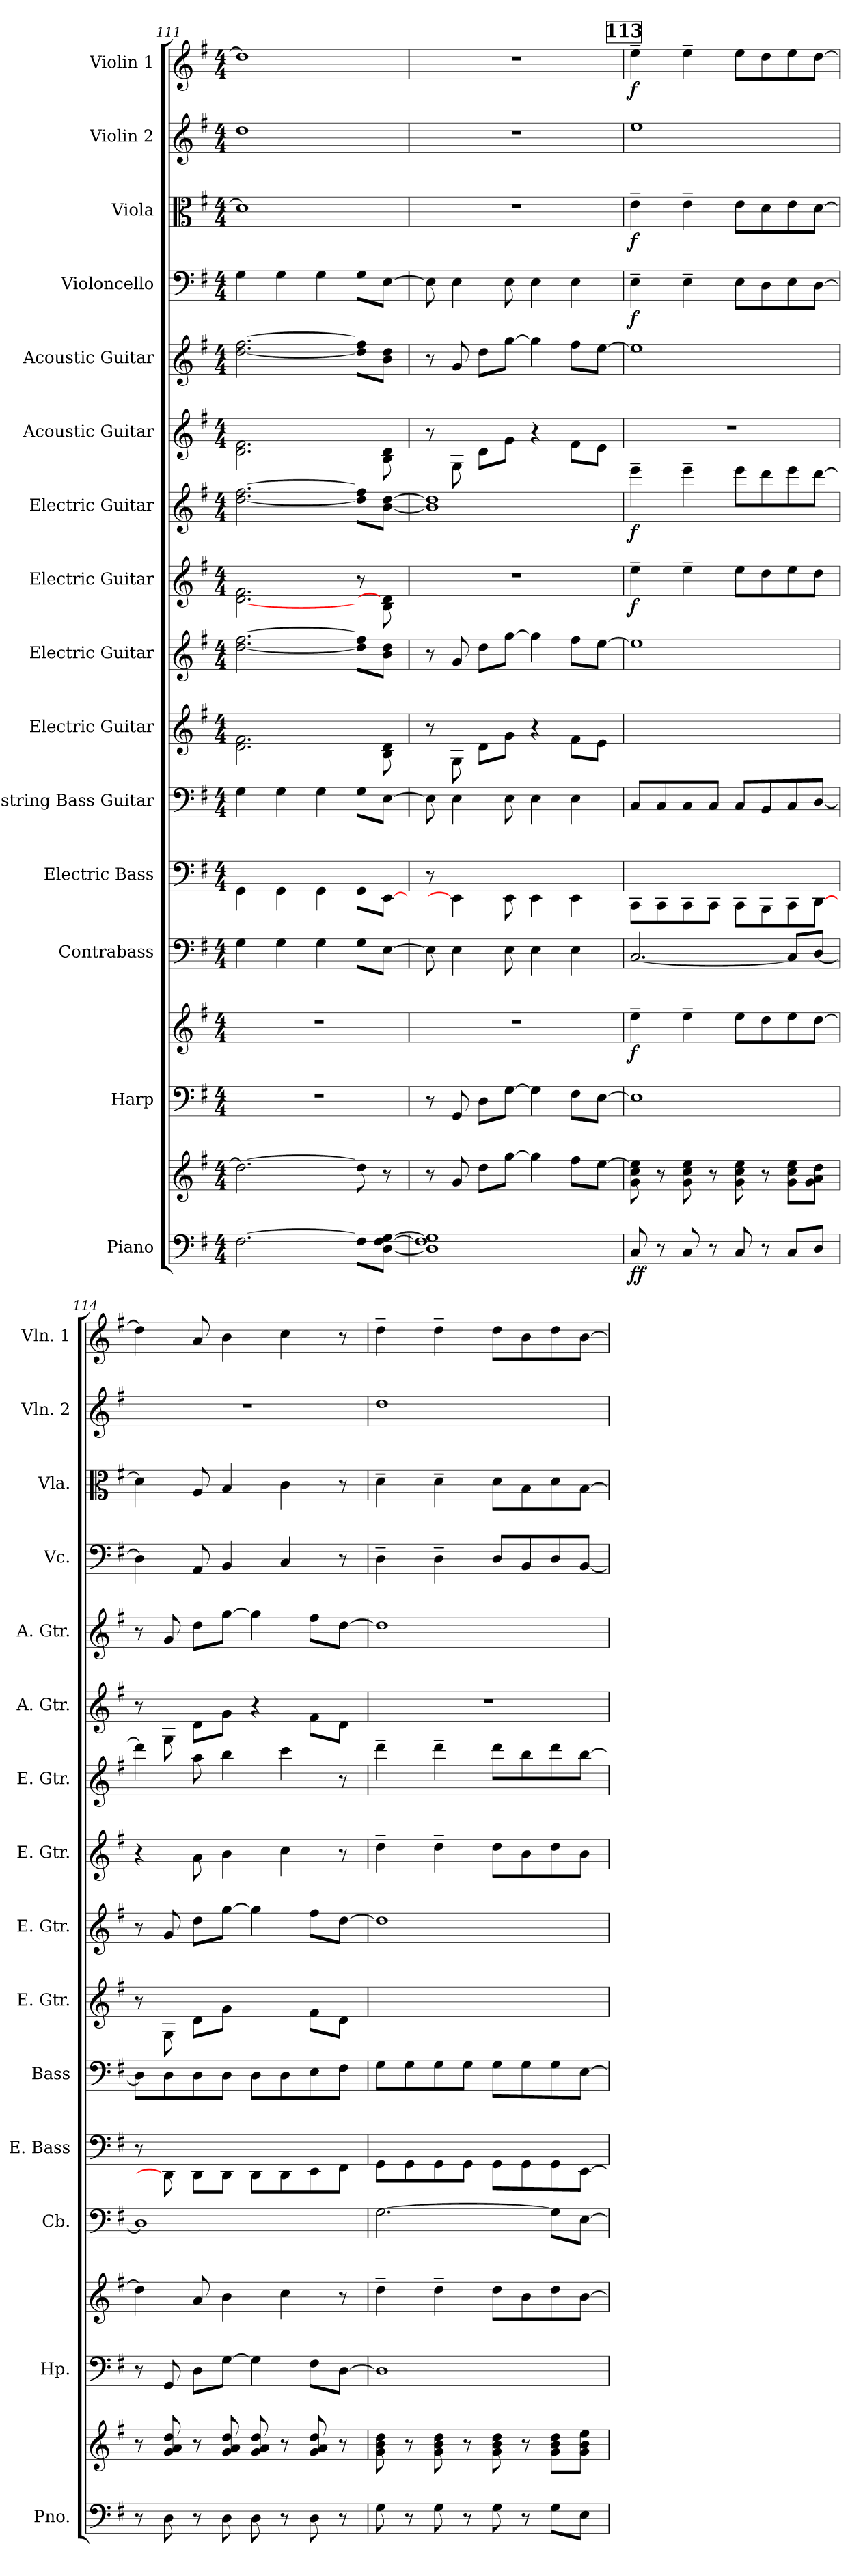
**kern	**kern	**dynam	**kern	**kern	**dynam	**kern	**kern	**kern	**kern	**kern	**kern	**dynam	**kern	**dynam	**kern	**kern	**kern	**dynam	**kern	**dynam	**kern	**kern	**dynam
*part15	*part15	*part15	*part14	*part14	*part14	*part13	*part12	*part11	*part10	*part9	*part8	*part8	*part7	*part7	*part6	*part5	*part4	*part4	*part3	*part3	*part2	*part1	*part1
*staff17	*staff16	*staff16/17	*staff15	*staff14	*staff14/15	*staff13	*staff12	*staff11	*staff10	*staff9	*staff8	*staff8	*staff7	*staff7	*staff6	*staff5	*staff4	*staff4	*staff3	*staff3	*staff2	*staff1	*staff1
*I"Piano	*	*	*I"Harp	*	*	*I"Contrabass	*I"Electric Bass	*I"4-string Bass Guitar	*I"Electric Guitar	*I"Electric Guitar	*I"Electric Guitar	*	*I"Electric Guitar	*	*I"Acoustic Guitar	*I"Acoustic Guitar	*I"Violoncello	*	*I"Viola	*	*I"Violin 2	*I"Violin 1	*
*I'Pno.	*	*	*I'Hp.	*	*	*I'Cb.	*I'E. Bass	*I'Bass	*I'E. Gtr.	*I'E. Gtr.	*I'E. Gtr.	*	*I'E. Gtr.	*	*I'A. Gtr.	*I'A. Gtr.	*I'Vc.	*	*I'Vla.	*	*I'Vln. 2	*I'Vln. 1	*
*clefF4	*clefG2	*	*clefF4	*clefG2	*	*clefF4	*	*clefF4	*	*clefG2	*	*	*clefG2	*	*	*clefG2	*clefF4	*	*clefC3	*	*clefG2	*clefG2	*
*	*	*	*	*	*	*ITrd7c12	*	*ITrd7c12	*	*ITrd7c12	*	*	*ITrd7c12	*	*	*ITrd7c12	*	*	*	*	*	*	*
*k[f#]	*k[f#]	*	*k[f#]	*k[f#]	*	*k[f#]	*k[f#]	*k[f#]	*k[f#]	*k[f#]	*k[f#]	*	*k[f#]	*	*k[f#]	*k[f#]	*k[f#]	*	*k[f#]	*	*k[f#]	*k[f#]	*
*G:	*G:	*	*G:	*G:	*	*G:	*G:	*G:	*G:	*G:	*G:	*	*G:	*	*G:	*G:	*G:	*	*G:	*	*G:	*G:	*
*M4/4	*M4/4	*	*M4/4	*M4/4	*	*M4/4	*M4/4	*M4/4	*M4/4	*M4/4	*M4/4	*	*M4/4	*	*M4/4	*M4/4	*M4/4	*	*M4/4	*	*M4/4	*M4/4	*
=111	=111	=111	=111	=111	=111	=111	=111	=111	=111	=111	=111	=111	=111	=111	=111	=111	=111	=111	=111	=111	=111	=111	=111
[2.F#\	2.dd\_	.	1r	1r	.	4GG\	4GG\	4GG\	2.d\ 2.f#\	[2.d\ [2.f#\	[2.d\ 2.f#\	.	[2.d\ [2.f#\	.	2.d\ 2.f#\	[2.d\ [2.f#\	4G\	.	1d]	.	1dd	1dd]	.
.	.	.	.	.	.	4GG\	4GG\	4GG\	.	.	.	.	.	.	.	.	4G\	.	.	.	.	.	.
.	.	.	.	.	.	4GG\	4GG\	4GG\	.	.	.	.	.	.	.	.	4G\	.	.	.	.	.	.
8F#\L]	8dd\]	.	.	.	.	8GG\L	8GG\L	8GG\L	8ryy	8d\] 8f#\]L	8r	.	8d\] 8f#\]L	.	8ryy	8d\] 8f#\]L	8G\L	.	.	.	.	.	.
[8D\ [8F#\ [8G\J	8r	.	.	.	.	[8EE\J	[8EE\J	[8EE\J	8B\ 8d\	8B\ 8d\J	8B\ 8d\]	.	[8B\ [8d\J	.	8B\ 8d\	8B\ 8d\J	[8E\J	.	.	.	.	.	.
=112	=112	=112	=112	=112	=112	=112	=112	=112	=112	=112	=112	=112	=112	=112	=112	=112	=112	=112	=112	=112	=112	=112	=112
1D] 1F#] 1G]	8r	.	8r	1r	.	8EE\]	8r	8EE\]	8r	8r	1r	.	1B] 1d]	.	8r	8r	8E\]	.	1r	.	1r	1r	.
.	8g/	.	8GG/	.	.	4EE\	4EE\]	4EE\	8G\	8G/	.	.	.	.	8G\	8G/	4E\	.	.	.	.	.	.
.	8dd\L	.	8D\L	.	.	.	.	.	8d\L	8d\L	.	.	.	.	8d\L	8d\L	.	.	.	.	.	.	.
.	[8gg\J	.	[8G\J	.	.	8EE\	8EE\	8EE\	8g\J	[8g\J	.	.	.	.	8g\J	[8g\J	8E\	.	.	.	.	.	.
.	4gg\]	.	4G\]	.	.	4EE\	4EE\	4EE\	4r	4g\]	.	.	.	.	4r	4g\]	4E\	.	.	.	.	.	.
.	8ff#\L	.	8F#\L	.	.	4EE\	4EE\	4EE\	8f#\L	8f#\L	.	.	.	.	8f#\L	8f#\L	4E\	.	.	.	.	.	.
.	[8ee\J	.	[8E\J	.	.	.	.	.	8e\J	[8e\J	.	.	.	.	8e\J	[8e\J	.	.	.	.	.	.	.
!!LO:REH:place=s1:a:B:t=113
=113	=113	=113	=113	=113	=113	=113	=113	=113	=113	=113	=113	=113	=113	=113	=113	=113	=113	=113	=113	=113	=113	=113	=113
!	!	!LO:DY:b=2	!	!	!	!	!	!	!	!	!	!	!	!	!	!	!	!	!	!	!	!	!
!	!	!LO:DY:n=1:b	!	!	!LO:DY:b	!	!	!	!	!	!	!LO:DY:b	!	!LO:DY:b	!	!	!	!LO:DY:b	!	!LO:DY:b	!	!	!LO:DY:b
8C/	8g\ 8cc\ 8ee\]	f f	1E]	4ee~\	f	[2.CC/	8CC\L	8CC/L	1ryy	1e]	4ee~\	f	4ee~\	f	1r	1e]	4E~\	f	4e~\	f	1ee	4ee~\	f
8r	8r	.	.	.	.	.	8CC\	8CC/	.	.	.	.	.	.	.	.	.	.	.	.	.	.	.
8C/	8g\ 8cc\ 8ee\	.	.	4ee~\	.	.	8CC\	8CC/	.	.	4ee~\	.	4ee~\	.	.	.	4E~\	.	4e~\	.	.	4ee~\	.
8r	8r	.	.	.	.	.	8CC\J	8CC/J	.	.	.	.	.	.	.	.	.	.	.	.	.	.	.
8C/	8g\ 8cc\ 8ee\	.	.	8ee\L	.	.	8CC\L	8CC/L	.	.	8ee\L	.	8ee\L	.	.	.	8E\L	.	8e\L	.	.	8ee\L	.
8r	8r	.	.	8dd\	.	.	8BBB\	8BBB/	.	.	8dd\	.	8dd\	.	.	.	8D\	.	8d\	.	.	8dd\	.
8C/L	8g\ 8cc\ 8ee\L	.	.	8ee\	.	8CC/L]	8CC\	8CC/	.	.	8ee\	.	8ee\	.	.	.	8E\	.	8e\	.	.	8ee\	.
8D/J	8g\ 8a\ 8dd\J	.	.	[8dd\J	.	[8DD/J	[8DD\J	[8DD/J	.	.	8dd\J	.	[8dd\J	.	.	.	[8D\J	.	[8d\J	.	.	[8dd\J	.
=114	=114	=114	=114	=114	=114	=114	=114	=114	=114	=114	=114	=114	=114	=114	=114	=114	=114	=114	=114	=114	=114	=114	=114
8r	8r	.	8r	4dd\]	.	1DD]	8r	8DD\L]	8r	8r	4r	.	4dd\]	.	8r	8r	4D\]	.	4d\]	.	1r	4dd\]	.
8D\	8g/ 8a/ 8dd/	.	8GG/	.	.	.	8DD\]	8DD\	8G\	8G/	.	.	.	.	8G\	8G/	.	.	.	.	.	.	.
8r	8r	.	8D\L	8a/	.	.	8DD\L	8DD\	8d\L	8d\L	8a\	.	8a\	.	8d\L	8d\L	8AA/	.	8A/	.	.	8a/	.
8D\	8g/ 8a/ 8dd/	.	[8G\J	4b\	.	.	8DD\J	8DD\J	8g\J	[8g\J	4b\	.	4b\	.	8g\J	[8g\J	4BB/	.	4B/	.	.	4b\	.
8D\	8g/ 8a/ 8dd/	.	4G\]	.	.	.	8DD\L	8DD\L	4ryy	4g\]	.	.	.	.	4r	4g\]	.	.	.	.	.	.	.
8r	8r	.	.	4cc\	.	.	8DD\	8DD\	.	.	4cc\	.	4cc\	.	.	.	4C/	.	4c\	.	.	4cc\	.
8D\	8g/ 8a/ 8dd/	.	8F#\L	.	.	.	8EE\	8EE\	8f#\L	8f#\L	.	.	.	.	8f#\L	8f#\L	.	.	.	.	.	.	.
8r	8r	.	[8D\J	8r	.	.	8FF#\J	8FF#\J	8d\J	[8d\J	8r	.	8r	.	8d\J	[8d\J	8r	.	8r	.	.	8r	.
=115	=115	=115	=115	=115	=115	=115	=115	=115	=115	=115	=115	=115	=115	=115	=115	=115	=115	=115	=115	=115	=115	=115	=115
8G\	8g\ 8b\ 8dd\	.	1D]	4dd~\	.	[2.GG\	8GG\L	8GG\L	1ryy	1d]	4dd~\	.	4dd~\	.	1r	1d]	4D~\	.	4d~\	.	1dd	4dd~\	.
8r	8r	.	.	.	.	.	8GG\	8GG\	.	.	.	.	.	.	.	.	.	.	.	.	.	.	.
8G\	8g\ 8b\ 8dd\	.	.	4dd~\	.	.	8GG\	8GG\	.	.	4dd~\	.	4dd~\	.	.	.	4D~\	.	4d~\	.	.	4dd~\	.
8r	8r	.	.	.	.	.	8GG\J	8GG\J	.	.	.	.	.	.	.	.	.	.	.	.	.	.	.
8G\	8g\ 8b\ 8dd\	.	.	8dd\L	.	.	8GG\L	8GG\L	.	.	8dd\L	.	8dd\L	.	.	.	8D/L	.	8d\L	.	.	8dd\L	.
8r	8r	.	.	8b\	.	.	8GG\	8GG\	.	.	8b\	.	8b\	.	.	.	8BB/	.	8B\	.	.	8b\	.
8G\L	8g\ 8b\ 8dd\L	.	.	8dd\	.	8GG\L]	8GG\	8GG\	.	.	8dd\	.	8dd\	.	.	.	8D/	.	8d\	.	.	8dd\	.
8E\J	8g\ 8b\ 8ee\J	.	.	[8b\J	.	[8EE\J	[8EE\J	[8EE\J	.	.	8b\J	.	[8b\J	.	.	.	[8BB/J	.	[8B\J	.	.	[8b\J	.
=	=	=	=	=	=	=	=	=	=	=	=	=	=	=	=	=	=	=	=	=	=	=	=
*-	*-	*-	*-	*-	*-	*-	*-	*-	*-	*-	*-	*-	*-	*-	*-	*-	*-	*-	*-	*-	*-	*-	*-
